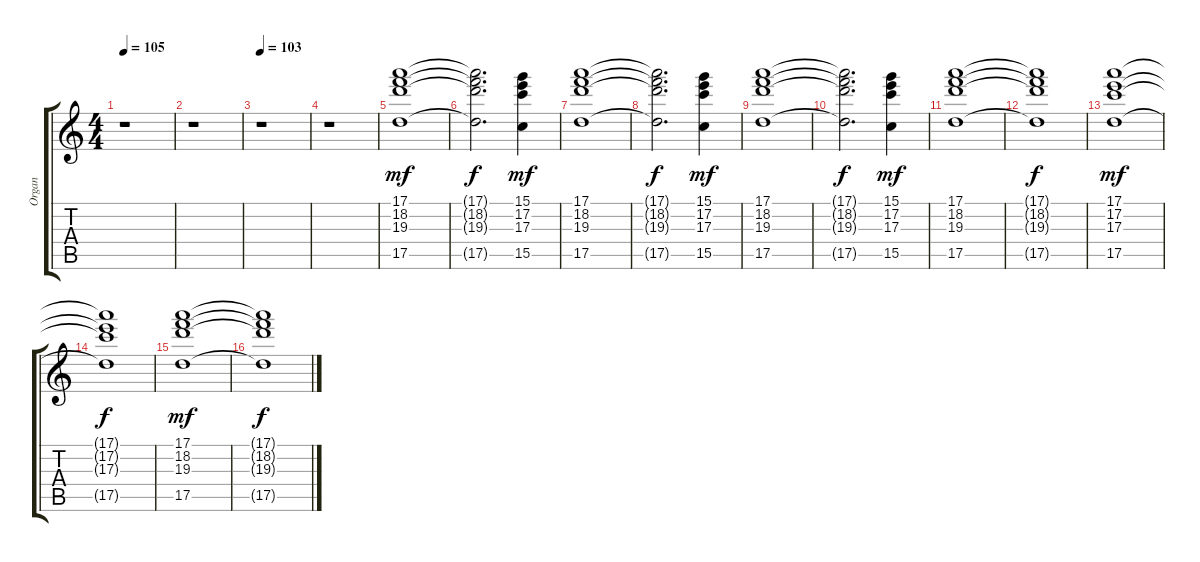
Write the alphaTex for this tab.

\track ("Organ" "Organ") {instrument acousticguitarsteel}
\staff {score tabs}
\tuning (E4 B3 G3 D3 A2 E2) {hide}
\ts (4 4)
\tempo 105
\clef g2
\ks c
r.1{dy mf} |
r.1 |
\tempo 103
r.1 |
r.1 |
(17.1 18.2 19.3 17.5).1 |
(17.1{t} 18.2{t} 19.3{t} 17.5{t}).2{d dy f} (15.1 17.2 17.3 15.5).4{dy mf} |
(17.1 18.2 19.3 17.5).1 |
(17.1{t} 18.2{t} 19.3{t} 17.5{t}).2{d dy f} (15.1 17.2 17.3 15.5).4{dy mf} |
(17.1 18.2 19.3 17.5).1 |
(17.1{t} 18.2{t} 19.3{t} 17.5{t}).2{d dy f} (15.1 17.2 17.3 15.5).4{dy mf} |
(17.1 18.2 19.3 17.5).1 |
(17.1{t} 18.2{t} 19.3{t} 17.5{t}).1{dy f} |
(17.1 17.2 17.3 17.5).1{dy mf} |
(17.1{t} 17.2{t} 17.3{t} 17.5{t}).1{dy f} |
(17.1 18.2 19.3 17.5).1{dy mf} |
(17.1{t} 18.2{t} 19.3{t} 17.5{t}).1{dy f}
